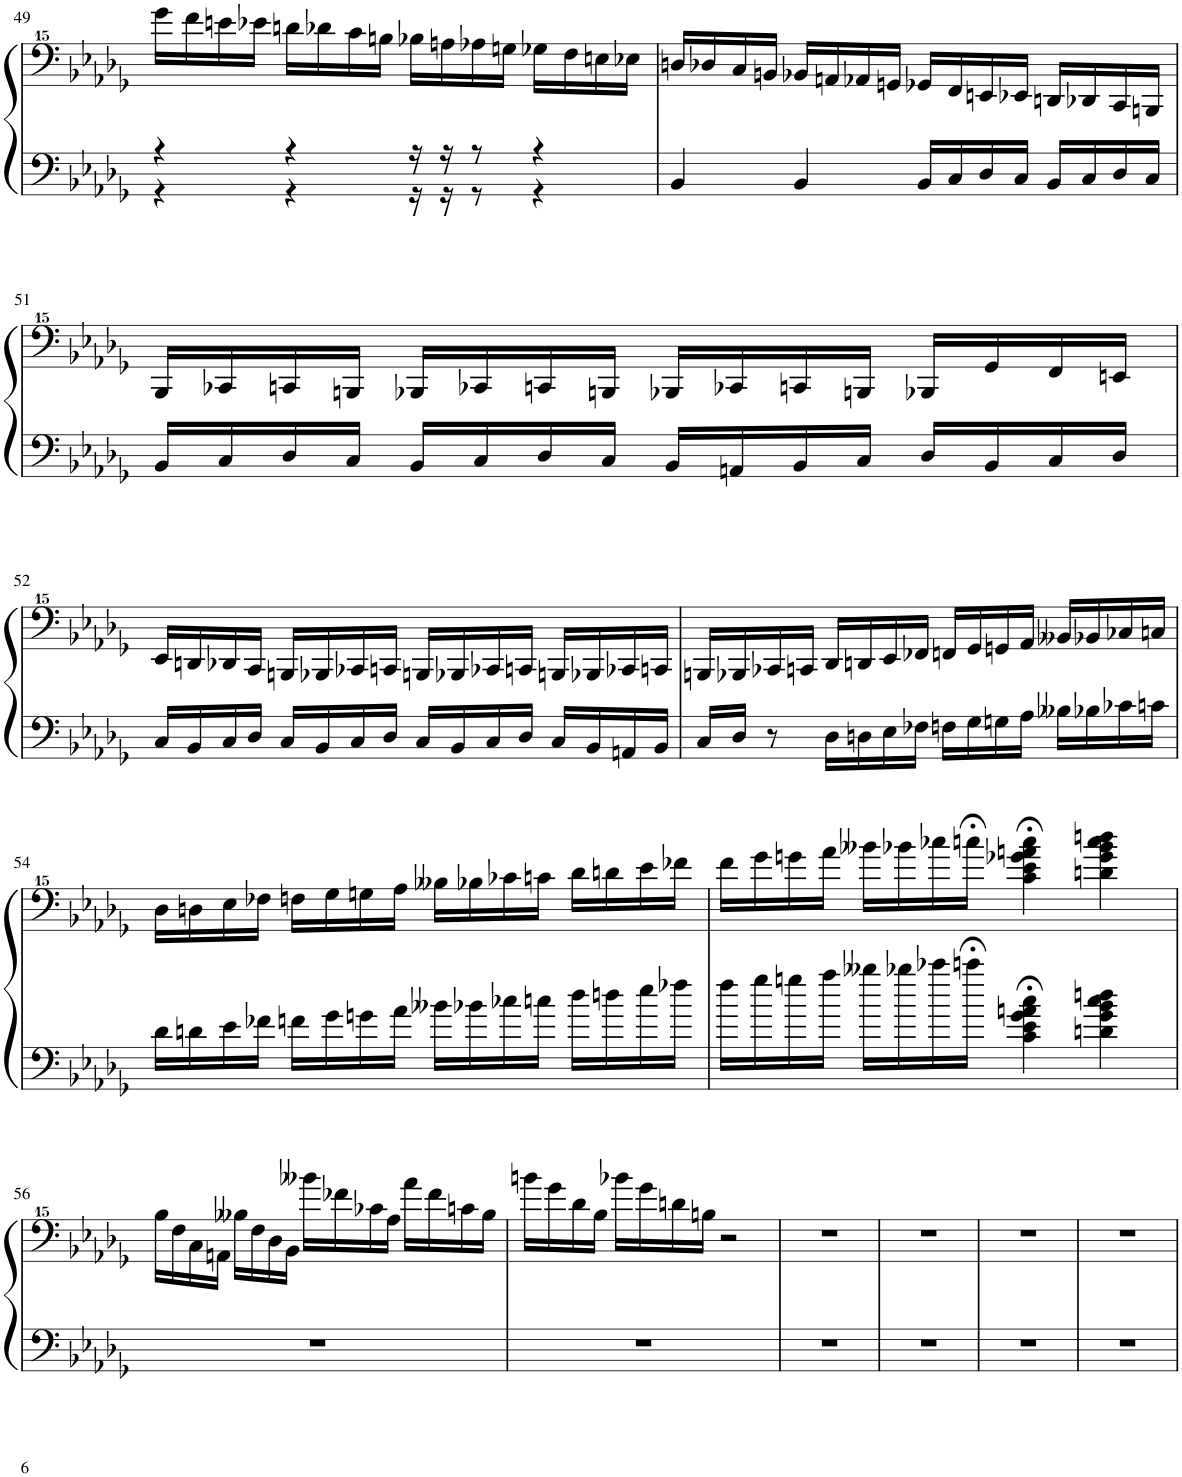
**kern	**kern
*part1	*part1
*staff2	*staff1
*I"Piano	*
*I'Pno.	*
!!LO:PB:g=z
*clefF4	*clefF^^4
*k[b-e-a-d-g-]	*k[b-e-a-d-g-]
*M4/4	*M4/4
=49	=49
*^	*
4r	4r	16ggg-\LL
.	.	16fff\
.	.	16eeen\
.	.	16eee-X\JJ
4r	4r	16dddn\LL
.	.	16ddd-X\
.	.	16ccc\
.	.	16bbn\JJ
16r	16r	16bb-X\LL
16r	16r	16aan\
8r	8r	16aa-X\
.	.	16ggn\JJ
4r	4r	16gg-X\LL
.	.	16ff\
.	.	16een\
.	.	16ee-X\JJ
*v	*v	*
=50	=50
4BB-/	16ddn/LL
.	16dd-X/
.	16cc/
.	16bn/JJ
4BB-/	16b-X/LL
.	16an/
.	16a-X/
.	16gn/JJ
16BB-/LL	16g-X/LL
16C/	16f/
16D-/	16en/
16C/JJ	16e-X/JJ
16BB-/LL	16dn/LL
16C/	16d-X/
16D-/	16c/
16C/JJ	16Bn/JJ
!!LO:LB:g=z
=51	=51
16BB-/LL	16B-/LL
16C/	16c-X/
16D-/	16cn/
16C/JJ	16Bn/JJ
16BB-/LL	16B-X/LL
16C/	16c-X/
16D-/	16cn/
16C/JJ	16Bn/JJ
16BB-/LL	16B-X/LL
16AAn/	16c-X/
16BB-/	16cn/
16C/JJ	16Bn/JJ
16D-/LL	16B-X/LL
16BB-/	16g-/
16C/	16f/
16D-/JJ	16en/JJ
!!LO:LB:g=z
=52	=52
16C/LL	16e-/LL
16BB-/	16dn/
16C/	16d-X/
16D-/JJ	16c/JJ
16C/LL	16Bn/LL
16BB-/	16B-X/
16C/	16c-X/
16D-/JJ	16cn/JJ
16C/LL	16Bn/LL
16BB-/	16B-X/
16C/	16c-X/
16D-/JJ	16cn/JJ
16C/LL	16Bn/LL
16BB-/	16B-X/
16AAn/	16c-X/
16BB-/JJ	16cn/JJ
=53	=53
16C/LL	16Bn/LL
16D-/JJ	16B-X/
8r	16c-X/
.	16cn/JJ
16D-\LL	16d-/LL
16Dn\	16dn/
16E-\	16e-/
16F-X\JJ	16f-X/JJ
16Fn\LL	16fn/LL
16G-\	16g-/
16Gn\	16gn/
16A-\JJ	16a-/JJ
16B--X\LL	16b--X/LL
16B-X\	16b-X/
16c-X\	16cc-X/
16cn\JJ	16ccn/JJ
!!LO:LB:g=z
=54	=54
16d-\LL	16dd-\LL
16dn\	16ddn\
16e-\	16ee-\
16f-X\JJ	16ff-X\JJ
16fn\LL	16ffn\LL
16g-\	16gg-\
16gn\	16ggn\
16a-\JJ	16aa-\JJ
16b--X\LL	16bb--X\LL
16b-X\	16bb-X\
16cc-X\	16ccc-X\
16ccn\JJ	16cccn\JJ
16dd-\LL	16ddd-\LL
16ddn\	16dddn\
16ee-\	16eee-\
16ff-X\JJ	16fff-X\JJ
=55	=55
16ff\LL	16fff\LL
16gg-\	16ggg-\
16ggn\	16gggn\
16aa-\JJ	16aaa-\JJ
16bb--X\LL	16bbb--X\LL
16bb-X\	16bbb-X\
16ccc-X\	16cccc-X\
16cccn;<\JJ	16ccccn;<\JJ
4c\;< 4e-\;< 4g-\;< 4an\;< 4cc\;<	4ccc\;< 4eee-\;< 4ggg-X\;< 4aaan\;< 4cccc\;<
4dn\ 4g-\ 4b-\ 4cc\ 4ddn\	4dddn\ 4ggg-\ 4bbb-\ 4cccc\ 4ddddn\
!!LO:LB:g=z
=56	=56
1r	16bb-\LL
.	16ff\
.	16cc\
.	16an\JJ
.	16bb--X\LL
.	16ff\
.	16dd-\
.	16b-\JJ
.	16bbb--X\LL
.	16fff-X\
.	16ccc-X\
.	16aa-\JJ
.	16aaa-\LL
.	16fff-\
.	16cccn\
.	16bb--\JJ
=57	=57
1r	16bbbn\LL
.	16ggg-\
.	16ddd-\
.	16bb-\JJ
.	16bbb-X\LL
.	16ggg-\
.	16dddn\
.	16bbn\JJ
.	2r
=58	=58
1r	1r
=59	=59
1r	1r
=60	=60
1r	1r
=61	=61
1r	1r
=	=
*-	*-
